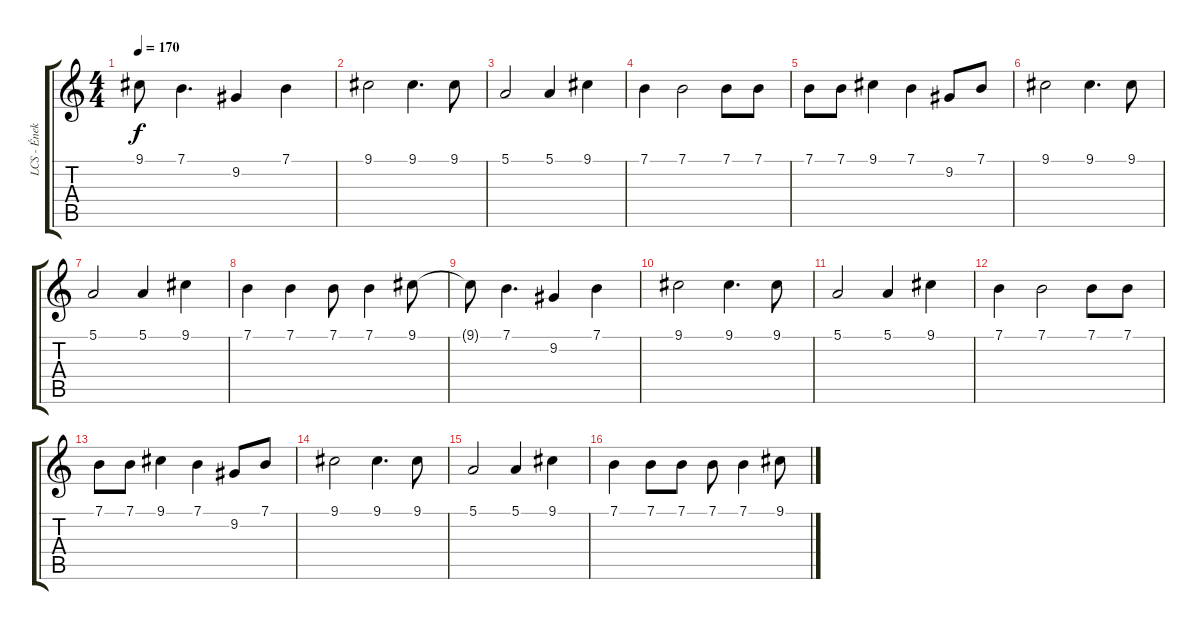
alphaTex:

\track ("LCS - Ének" "LCS - Ének") {instrument trumpet}
\staff {score tabs}
\tuning (E4 B3 G3 D3 A2 E2) {hide}
\ts (4 4)
\tempo 170
\clef g2
\ks c
9.1{t}.8{dy f} 7.1.4{d} 9.2.4 7.1.4 |
9.1.2 9.1.4{d} 9.1.8 |
5.1.2 5.1.4 9.1.4 |
7.1.4 7.1.2 7.1.8 7.1.8 |
7.1.8 7.1.8 9.1.4 7.1.4 9.2.8 7.1.8 |
9.1.2 9.1.4{d} 9.1.8 |
5.1.2 5.1.4 9.1.4 |
7.1.4 7.1.4 7.1.8 7.1.4 9.1.8 |
9.1{t}.8 7.1.4{d} 9.2.4 7.1.4 |
9.1.2 9.1.4{d} 9.1.8 |
5.1.2 5.1.4 9.1.4 |
7.1.4 7.1.2 7.1.8 7.1.8 |
7.1.8 7.1.8 9.1.4 7.1.4 9.2.8 7.1.8 |
9.1.2 9.1.4{d} 9.1.8 |
5.1.2 5.1.4 9.1.4 |
7.1.4 7.1.8 7.1.8 7.1.8 7.1.4 9.1.8
